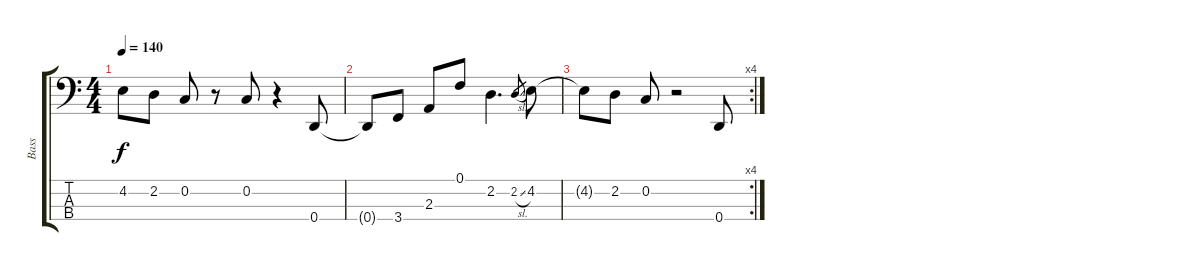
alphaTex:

\track ("Bass" "Bass") {instrument electricbassfinger}
\staff {score tabs}
\tuning (F2 C2 G1 D1) {hide}
\ts (4 4)
\tempo 140
\clef f4
\ks c
4.2{t}.8{dy f} 2.2.8 0.2.8 r.8 0.2.8 r.4 0.4.8 |
0.4{t}.8 3.4.8 2.3.8 0.1.8 2.2.4{d} 2.2{sl}.8{gr} 4.2.8 |
\rc 4
4.2{t}.8 2.2.8 0.2.8 r.2 0.4.8
